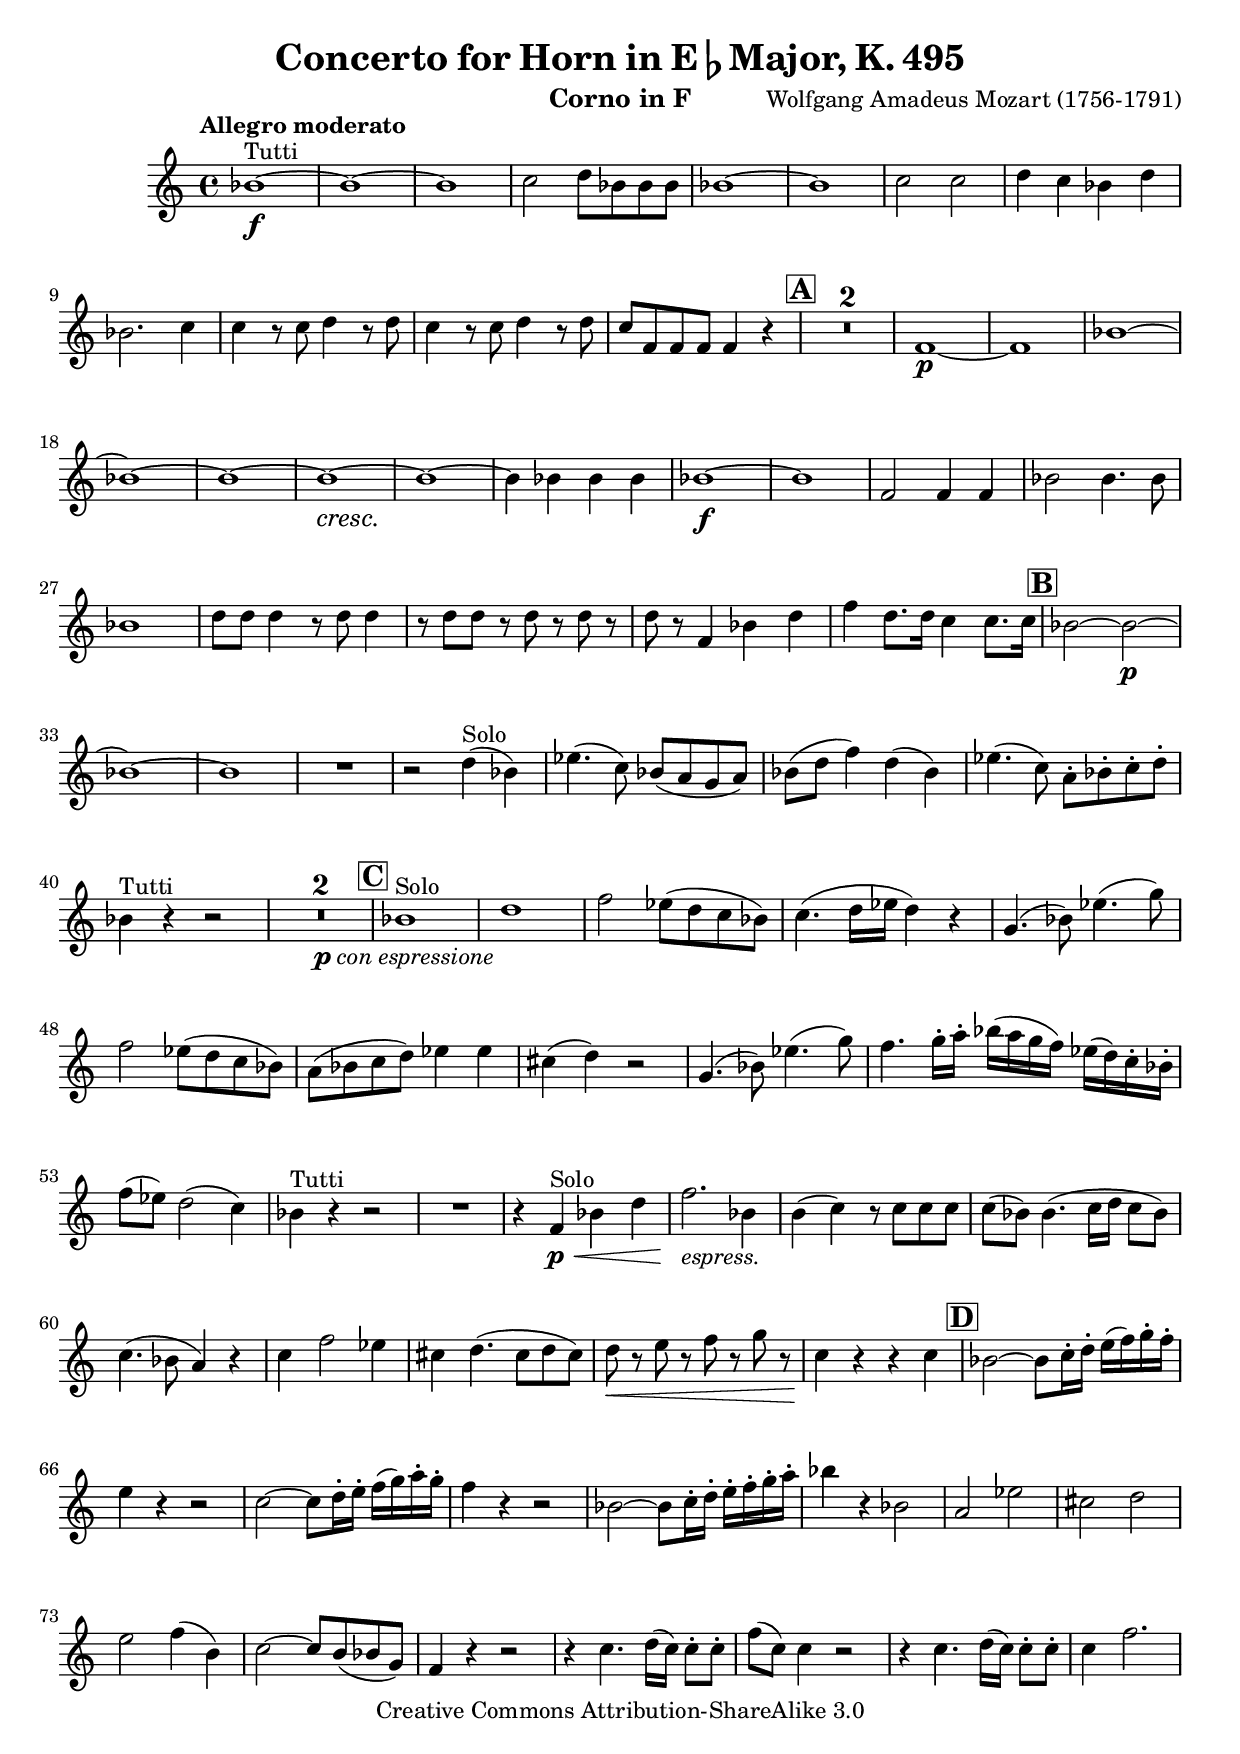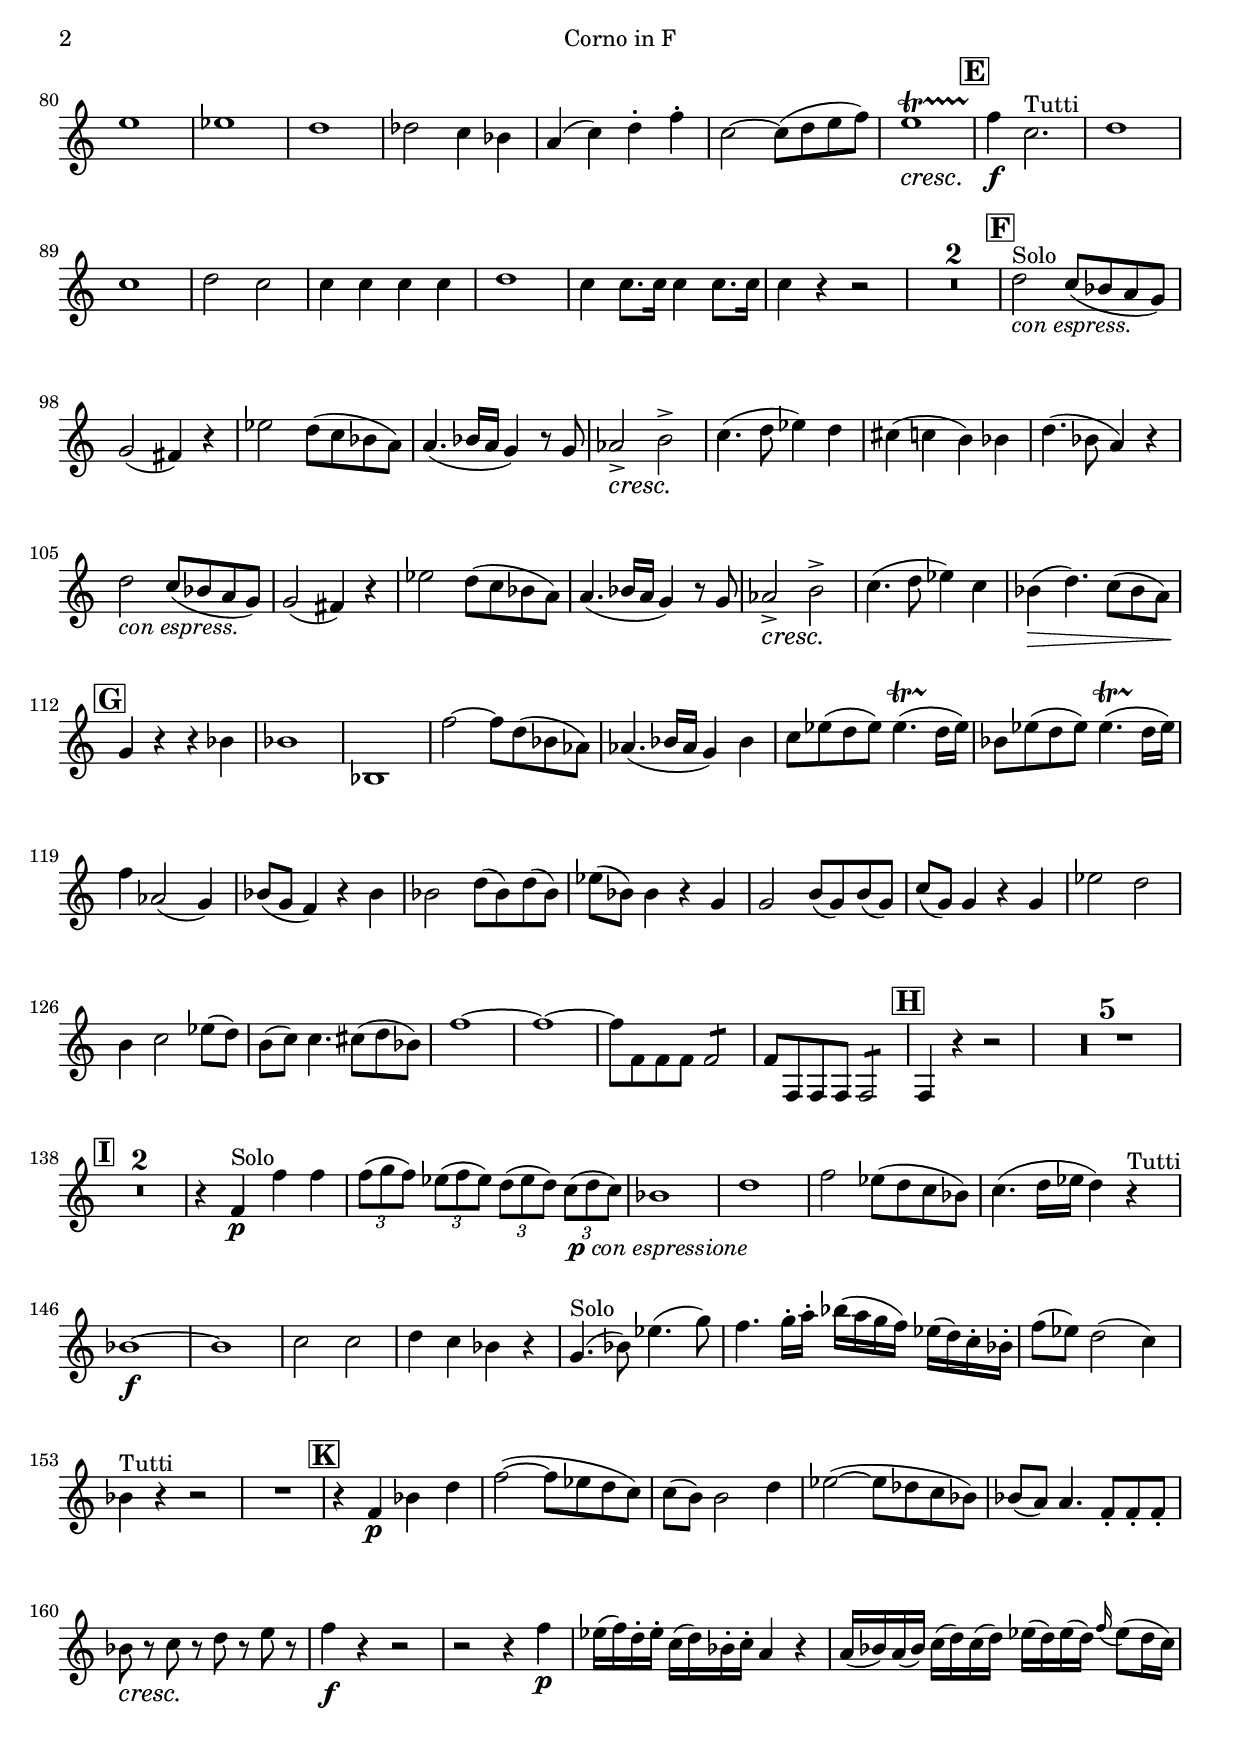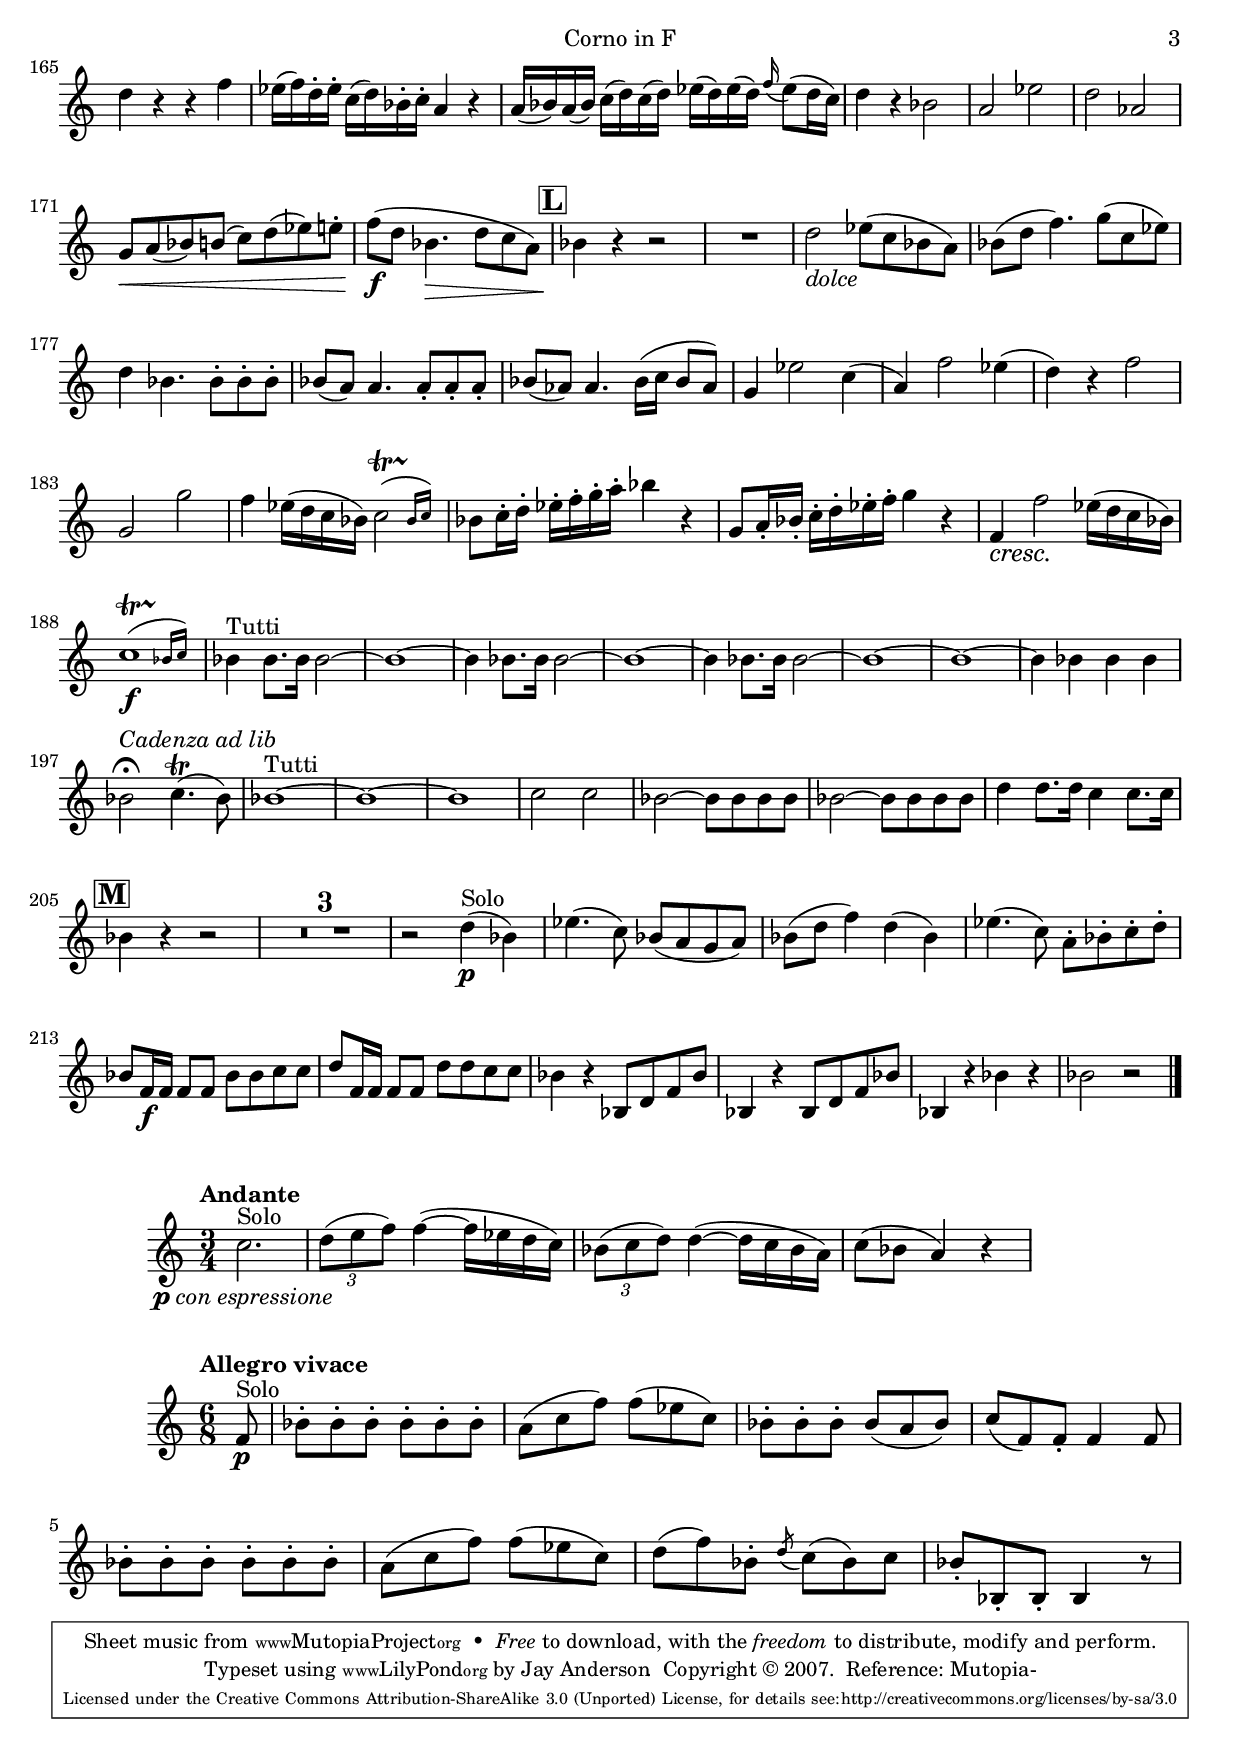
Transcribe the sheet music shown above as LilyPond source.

\version "2.12.2"

\include "defs.lyi"
\version "2.12.2"

hornMvtI = \relative c''
{
  \transposition ees
  c1~\f^\tutti |
  c~ |
  c |
  d2 e8 c c c |
  c1~ |
  c |
  d2 d |
  e4 d c e |
  c2. d4 |
  \repeat unfold 2 {d4 r8 d e4 r8 e |}
  d8 g, g g g4 r |

  %A
  R1*2 |
  g1~\p |
  g |
  c1~ |
  c1~ |
  c1~ |
  \override DynamicTextSpanner #'dash-period = #-1.0
  \crescTextCresc
  c1~\< |
  c1~ |
  c4 c c c |
  c1~\f |
  c |
  g2 g4 g |
  c2 c4. c8 |
  c1 |
  e8 e e4 r8 e e4 |
  r8 e e r e r e r |
  e r g,4 c e |
  g e8. e16 d4 d8. d16 |

  %B
  c2~ c~\p |
  c1~ |
  c |
  R1 |
  r2 e4(^\solo c) |
  f4.( d8) c( b a b) |
  c( e g4) e( c) |
  f4.( d8) b8-. c-. d-. e-. |
  c4^\tutti r r2 |
  R1*2 |

  %C
  c1\pConEspressione^\solo |
  e |
  g2 f8( e d c) |
  d4.( e16 f e4) r |
  a,4.( c8) f4.( a8) |
  g2 f8( e d c) |
  b( c d e) f4 f |
  dis( e) r2 |
  a,4.( c8) f4.( a8) |
  g4. a16-. b-. c( b a g) f( e) d-. c-. |
  g'8( f) e2( d4) |
  c^\tutti r r2 |
  R1 |
  \crescHairpin
  r4 g\p\<^\solo c e |
  g2.\!_\espress c,4 |
  cis( d) r8 d d d |
  d( c) c4.( d16 e d8 c) |
  d4.( c8 b4) r |
  d g2 f4 |
  dis e4.( dis8 e dis) |
  e8\< r fis r g r a r |
  d,4\! r r d |

  %D
  c2~ c8 d16-. e-. fis( g) a-. g-. |
  fis4 r r2 |
  d2~ d8 e16-. fis-. g( a) b-. a-. |
  g4 r r2 |
  c,2~ c8 d16-. e-. fis-. g-. a-. b-. |
  c4 r c,2 |
  b f' |
  dis e |
  fis g4( cis,) |
  d2~ d8 cis( c a) |
  g4 r r2 |
  r4 d'4. e16( d) d8-. d-. |
  g( d) d4 r2 |
  r4 d4. e16( d) d8-. d-. |
  d4 g2. |
  fis1 |
  f |
  e |
  ees2 d4 c |
  b( d) e-. g-. |
  d2~ d8( e fis g) |
  \crescTextCresc
  fis1\<\startTrillSpan

  %E
  g4\stopTrillSpan\f d2.^\tutti |
  e1 |
  d |
  e2 d |
  d4 d d d |
  e1 |
  \repeat unfold 2 {d4 d8. d16} |
  d4 r r2 |
  R1*2 |

  %F
  e2_\conEspress^\solo d8( c b a) |
  a2( gis4) r |
  f'2 e8( d c b) |
  b4.( c16 b a4) r8 a |
  bes2->\< cis-> |
  d4.(\! e8 f4) e |
  dis( d cis) c |
  e4.( c8 b4) r |
  e2_\conEspress d8( c b a) |
  a2( gis4) r |
  f'2 e8( d c b) |
  b4.( c16 b a4) r8 a |
  bes2->\< cis-> |
  d4.( e8 f4)\! d |
  c(\> e4.) d8( c b) |

  %G
  a4\! r r c |
  c1 |
  c, |
  g''2~ g8 e( c bes) |
  bes4.( c16 bes a4) c |
  d8 f( e f) f4.(\startTrillSpan e16\stopTrillSpan f) |
  c8 f( e f) f4.(\startTrillSpan e16\stopTrillSpan f) |
  g4 bes,2( a4) |
  c8( a g4) r c |
  c2 e8( c) e( c) |
  f( c) c4 r a |
  a2 cis8( a) cis( a) |
  d( a) a4 r a |
  f'2 e |
  cis4 d2 f8( e) |
  cis( d) d4. dis8( e c) |
  g'1~ |
  g~ |
  g8 g, g g \repeat tremolo 4 g8 |
  g8 g, g g \repeat tremolo 4 g8 |

  %H
  g4 r r2 |
  R1*5 |

  %I
  R1*2 |
  r4 g'\p^\solo g' g |
  \times 2/3 {g8( a g)} \times 2/3 {f( g f)}
    \times 2/3 {e( f e)} \times 2/3 {d( e d)} |
  c1\pConEspressione |
  e |
  g2 f8( e d c) |
  d4.( e16 f e4) r^\tutti |
  c1~\f |
  c |
  d2 d |
  e4 d c r |
  a4.(^\solo c8) f4.( a8) |
  g4. a16-. b-. c( b a g) f( e) d-. c-. |
  g'8( f) e2( d4) |
  c4^\tutti r r2 |
  R1 |

  %K
  r4 g\p c e |
  g2~( g8 f e d) |
  d( cis) cis2 e4 |
  f2~( f8 ees d c) |
  c( b) b4. g8-. g-. g-. |
  \crescTextCresc
  c\< r d r e r fis r |
  g4\f r r2 |
  r2 r4 g\p |
  f16( g) e-. f-. d( e) c-. d-. b4 r |
  b16( c) b( c) d( e) d( e) f( e) f( e) \appoggiatura g16 f8( e16 d) |
  e4 r r g |
  f16( g) e-. f-. d( e) c-. d-. b4 r |
  b16( c) b( c) d( e) d( e) f( e) f( e) \appoggiatura g16 f8( e16 d) |
  e4 r c2 |
  b f' |
  e bes |
  \crescHairpin
  a8\< b( c) cis( d) e( f) fis-. |
  g(\f e c4.\> e8 d b) |

  %L
  c4\! r r2 |
  R1 |
  e2_\dolce f8( d c b) |
  c( e g4.) a8( d, f) |
  e4 c4. c8-. c-. c-. |
  c8( b) b4. b8-. b-. b-. |
  c8( bes) bes4. c16( d c8 bes) |
  a4 f'2 d4( |
  b) g'2 f4( |
  e) r g2 |
  a, a' |
  g4 f16( e d c) \afterGrace d2(\startTrillSpan {c16[\stopTrillSpan d])} |
  c8 d16-. e-. f-. g-. a-. b-. c4 r |
  a,8 b16-. c-. d-. e-. f-. g-. a4 r |
  \crescTextCresc
  g,4\< g'2 f16( e d c) |
  \afterGrace d1(\f\startTrillSpan {c16[\stopTrillSpan d])} |
  c4^\tutti c8. c16 c2~ |
  c1~ |
  c4 c8. c16 c2~ |
  c1~ |
  c4 c8. c16 c2~ |
  c1~ |
  c~ |
  c4 c c c |
  c2\fermata^\cadenza d4.(\trill c8) |
  c1~^\tutti |
  c~ |
  c |
  d2 d |
  \repeat unfold 2 {c2~ c8 c c c |}
  e4 e8. e16 d4 d8. d16 |

  %M
  c4 r r2 |
  R1*3 |
  r2 e4(\p^\solo c) |
  f4.( d8) c( b a b) |
  c( e g4) e( c) |
  f4.( d8) b-. c-. d-. e-. |
  c8 g16\f g g8 g c c d d |
  e8 g,16 g g8 g e' e d d |
  c4 r c,8 e g c |
  c,4 r c8 e g c |
  c,4 r c' r |
  c2 r |
}


\version "2.12.2"

hornMvtII = \relative c''
{
  \transposition ees
  d2.\pConEspressione^\solo |
  \times 2/3 {e8( fis g)} g4~( g16 f e d) |
  \times 2/3 {c8( d e)} e4~( e16 d c b) |
  d8( c b4) r |
}


\version "2.12.2"

hornMvtIII = \relative c''
{
  \transposition ees
  g8\p^\solo |
  c-. c-. c-. c-. c-. c-. |
  b( d g) g( f d) |
  c-. c-. c-. c( b c) |
  d( g,) g-. g4 g8 |
  c-. c-. c-. c-. c-. c-. |
  b( d g) g( f d) |
  e( g) c,-. \acciaccatura e8 d( c) d |
  c-. c,-. c-. c4 r8 |
}



instrument = "Corno in F"

mvtI = \transpose f ees \hornMvtI
mvtII = \transpose f ees \hornMvtII
mvtIII = \transpose f ees \hornMvtIII

\version "2.12.2"

\include "defs.lyi"

\paper
{
  ragged-last-bottom = ##f
}

\book
{
  \include "header.lyi"
  \score
  {
    \new Staff
    {
      \set Score.skipBars = ##t
      << \mvtI \outlineMvtI >>
    }
  }
  \score
  {
    \new Staff
    {
      \set Score.skipBars = ##t
      << \mvtII \outlineMvtII >>
    }
  }
  \score
  {
    \new Staff
    {
      \set Score.skipBars = ##t
      << \mvtIII \outlineMvtIII >>
    }
  }
}



